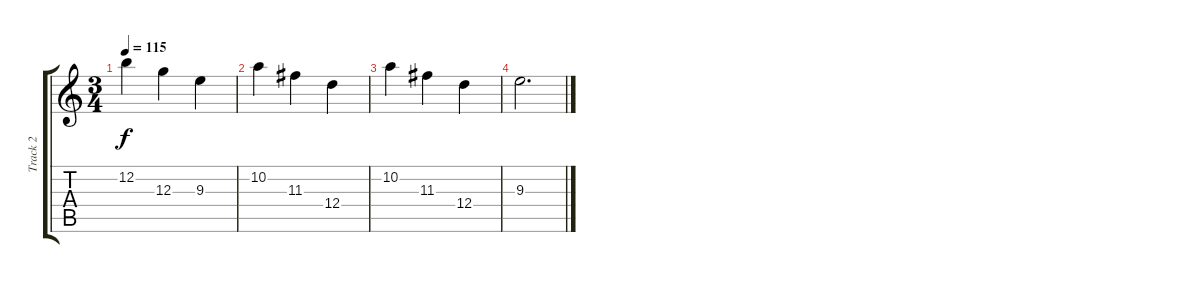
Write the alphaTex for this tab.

\track ("Track 2" "Track 2") {instrument electricguitarclean}
\staff {score tabs}
\tuning (E4 B3 G3 D3 A2 E2) {hide}
\ts (3 4)
\tempo 115
\clef g2
\ks c
12.2.4{dy f} 12.3.4 9.3.4 |
10.2.4 11.3.4 12.4.4 |
10.2.4 11.3.4 12.4.4 |
9.3.2{d}
